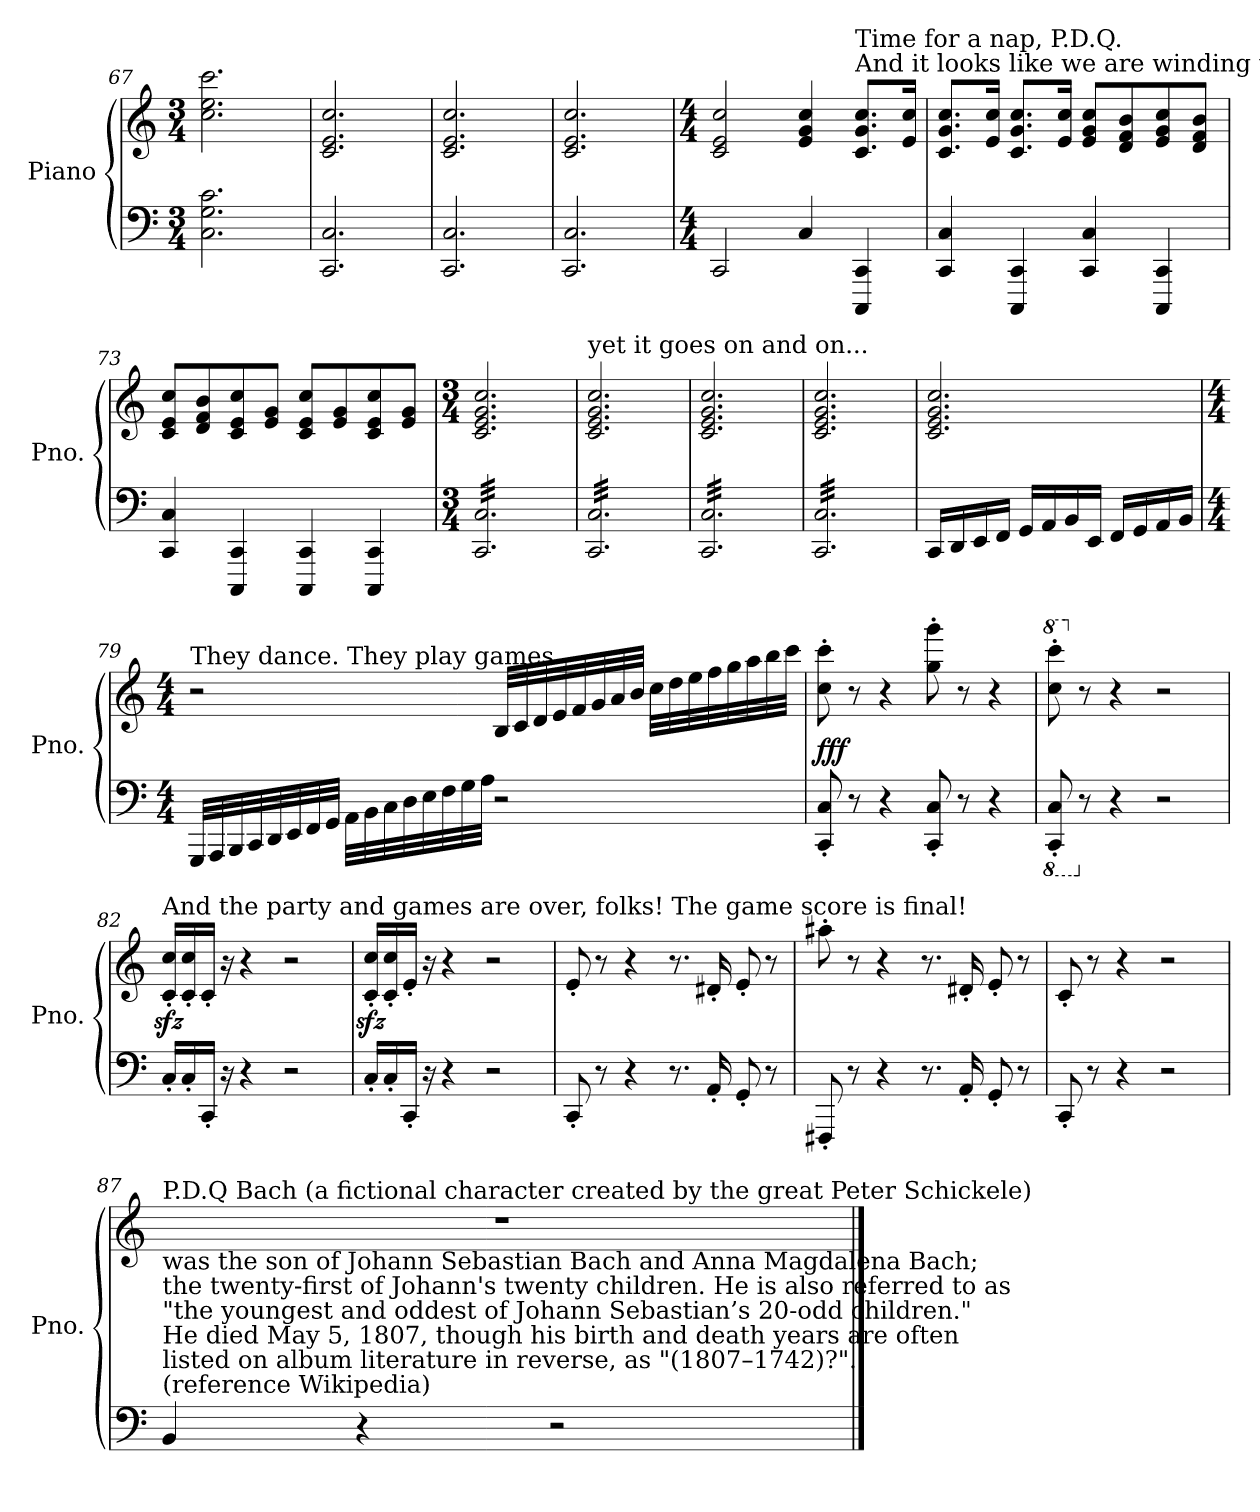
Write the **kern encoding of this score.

**kern	**kern	**dynam
*part1	*part1	*part1
*staff2	*staff1	*staff1/2
*I"Piano	*	*
*I'Pno.	*	*
*clefF4	*clefG2	*
*k[]	*k[]	*
*M3/4	*M3/4	*
=67	=67	=67
2.C\ 2.G\ 2.c\	2.cc\ 2.ee\ 2.ccc\	.
=68	=68	=68
*	*MM125	*
2.CC/ 2.C/	2.c/ 2.e/ 2.cc/	.
=69	=69	=69
*	*MM140	*
2.CC/ 2.C/	2.c/ 2.e/ 2.cc/	.
!!LO:LB:g=z
=70	=70	=70
*	*MM150	*
2.CC/ 2.C/	2.c/ 2.e/ 2.cc/	.
=71	=71	=71
*M4/4	*M4/4	*
*	*MM160	*
2CC/	2c/ 2e/ 2cc/	.
4C/	4e/ 4g/ 4cc/	.
!	!LO:TX:a:t=And it looks like we are winding up for the finish, folks.	!
!	!LO:TX:a:t=Time for a nap, P.D.Q.	!
4CCC/ 4CC/	8.c/ 8.g/ 8.cc/L	.
.	16e/ 16cc/Jk	.
=72	=72	=72
*	*MM170	*
4CC/ 4C/	8.c/ 8.g/ 8.cc/L	.
.	16e/ 16cc/Jk	.
4CCC/ 4CC/	8.c/ 8.g/ 8.cc/L	.
.	16e/ 16cc/Jk	.
4CC/ 4C/	8e/ 8g/ 8cc/L	.
.	8d/ 8f/ 8b/	.
4CCC/ 4CC/	8e/ 8g/ 8cc/	.
.	8d/ 8f/ 8b/J	.
=73	=73	=73
4CC/ 4C/	8c/ 8e/ 8cc/L	.
.	8d/ 8f/ 8b/	.
*	*MM180	*
4CCC/ 4CC/	8c/ 8e/ 8cc/	.
.	8e/ 8g/J	.
4CCC/ 4CC/	8c/ 8e/ 8cc/L	.
.	8e/ 8g/	.
4CCC/ 4CC/	8c/ 8e/ 8cc/	.
.	8e/ 8g/J	.
=74	=74	=74
*M3/4	*M3/4	*
*tremolo	*	*
32CC/ 32C/LLL	2.c/ 2.e/ 2.g/ 2.cc/	.
32CC/ 32C/	.	.
32CC/ 32C/	.	.
32CC/ 32C/	.	.
32CC/ 32C/	.	.
32CC/ 32C/	.	.
32CC/ 32C/	.	.
32CC/ 32C/	.	.
32CC/ 32C/	.	.
32CC/ 32C/	.	.
32CC/ 32C/	.	.
32CC/ 32C/	.	.
32CC/ 32C/	.	.
32CC/ 32C/	.	.
32CC/ 32C/	.	.
32CC/ 32C/	.	.
32CC/ 32C/	.	.
32CC/ 32C/	.	.
32CC/ 32C/	.	.
32CC/ 32C/	.	.
32CC/ 32C/	.	.
32CC/ 32C/	.	.
32CC/ 32C/	.	.
32CC/ 32C/JJJ	.	.
=75	=75	=75
!	!LO:TX:a:t=yet it goes on and on...	!
32CC/ 32C/LLL	2.c/ 2.e/ 2.g/ 2.cc/	.
32CC/ 32C/	.	.
32CC/ 32C/	.	.
32CC/ 32C/	.	.
32CC/ 32C/	.	.
32CC/ 32C/	.	.
32CC/ 32C/	.	.
32CC/ 32C/	.	.
32CC/ 32C/	.	.
32CC/ 32C/	.	.
32CC/ 32C/	.	.
32CC/ 32C/	.	.
32CC/ 32C/	.	.
32CC/ 32C/	.	.
32CC/ 32C/	.	.
32CC/ 32C/	.	.
32CC/ 32C/	.	.
32CC/ 32C/	.	.
32CC/ 32C/	.	.
32CC/ 32C/	.	.
32CC/ 32C/	.	.
32CC/ 32C/	.	.
32CC/ 32C/	.	.
32CC/ 32C/JJJ	.	.
=76	=76	=76
32CC/ 32C/LLL	2.c/ 2.e/ 2.g/ 2.cc/	.
32CC/ 32C/	.	.
32CC/ 32C/	.	.
32CC/ 32C/	.	.
32CC/ 32C/	.	.
32CC/ 32C/	.	.
32CC/ 32C/	.	.
32CC/ 32C/	.	.
32CC/ 32C/	.	.
32CC/ 32C/	.	.
32CC/ 32C/	.	.
32CC/ 32C/	.	.
32CC/ 32C/	.	.
32CC/ 32C/	.	.
32CC/ 32C/	.	.
32CC/ 32C/	.	.
32CC/ 32C/	.	.
32CC/ 32C/	.	.
32CC/ 32C/	.	.
32CC/ 32C/	.	.
32CC/ 32C/	.	.
32CC/ 32C/	.	.
32CC/ 32C/	.	.
32CC/ 32C/JJJ	.	.
=77	=77	=77
32CC/ 32C/LLL	2.c/ 2.e/ 2.g/ 2.cc/	.
32CC/ 32C/	.	.
32CC/ 32C/	.	.
32CC/ 32C/	.	.
32CC/ 32C/	.	.
32CC/ 32C/	.	.
32CC/ 32C/	.	.
32CC/ 32C/	.	.
32CC/ 32C/	.	.
32CC/ 32C/	.	.
32CC/ 32C/	.	.
32CC/ 32C/	.	.
32CC/ 32C/	.	.
32CC/ 32C/	.	.
32CC/ 32C/	.	.
32CC/ 32C/	.	.
32CC/ 32C/	.	.
32CC/ 32C/	.	.
32CC/ 32C/	.	.
32CC/ 32C/	.	.
32CC/ 32C/	.	.
32CC/ 32C/	.	.
32CC/ 32C/	.	.
32CC/ 32C/JJJ	.	.
*Xtremolo	*	*
!!LO:LB:g=z
=78	=78	=78
16CC/LL	2.c/ 2.e/ 2.g/ 2.cc/	.
16DD/	.	.
16EE/	.	.
16FF/JJ	.	.
16GG/LL	.	.
16AA/	.	.
16BB/	.	.
16EE/JJ	.	.
16FF/LL	.	.
16GG/	.	.
16AA/	.	.
16BB/JJ	.	.
=79	=79	=79
*M4/4	*M4/4	*
!	!LO:TX:a:t=They dance. They play games	!
32GGG/LLL	2r	.
32AAA/	.	.
32BBB/	.	.
32CC/	.	.
32DD/	.	.
32EE/	.	.
32FF/	.	.
32GG/JJJ	.	.
32AA\LLL	.	.
32BB\	.	.
32C\	.	.
32D\	.	.
32E\	.	.
32F\	.	.
32G\	.	.
32A\JJJ	.	.
2r	32B/LLL	.
.	32c/	.
.	32d/	.
.	32e/	.
.	32f/	.
.	32g/	.
.	32a/	.
.	32b/JJJ	.
.	32cc\LLL	.
.	32dd\	.
.	32ee\	.
.	32ff\	.
.	32gg\	.
.	32aa\	.
.	32bb\	.
.	32ccc\JJJ	.
!!LO:LB:g=z
=80	=80	=80
!	!	!LO:DY:a=2
8CC/' 8C/'	8cc\' 8ccc\'	fff
8r	8r	.
4r	4r	.
8CC/' 8C/'	8gg\' 8ggg\'	.
8r	8r	.
4r	4r	.
=81	=81	=81
*8ba	*	*
*	*8va	*
8CCC/' 8CC/'	8ccc\' 8cccc\'	.
*X8ba	*	*
*	*X8va	*
8r	8r	.
4r	4r	.
2r	2r	.
=82	=82	=82
!	!LO:TX:a:t=And the party and games are over, folks! The game score is final!	!
16C'/LL	16c/zz<' 16cc/zz<'LL	.
16C'/	16c/' 16cc/'	.
16CC'/JJ	16c'/JJ	.
16r	16r	.
4r	4r	.
2r	2r	.
=83	=83	=83
16C'/LL	16c/zz<' 16cc/zz<'LL	.
16C'/	16c/' 16cc/'	.
16CC'/JJ	16e'/JJ	.
16r	16r	.
4r	4r	.
2r	2r	.
=84	=84	=84
8CC'/	8e'/	.
8r	8r	.
4r	4r	.
8.r	8.r	.
16AA'/	16d#X'/	.
8GG'/	8e'/	.
8r	8r	.
=85	=85	=85
8FFF#X'/	8aa#X'\	.
8r	8r	.
4r	4r	.
8.r	8.r	.
16AA'/	16d#X'/	.
8GG'/	8e'/	.
8r	8r	.
!!LO:LB:g=z
=86	=86	=86
8CC'/	8c'/	.
8r	8r	.
4r	4r	.
2r	2r	.
=87	=87	=87
!	!LO:TX:a:t=P.D.Q Bach (a fictional character created by the great Peter Schickele)	!
!	!LO:TX:b:t=was the son of Johann Sebastian Bach and Anna Magdalena Bach;	!
!	!LO:TX:b:t=the twenty-first of Johann's twenty children. He is also referred to as	!
!	!LO:TX:b:t="the youngest and oddest of Johann Sebastian’s 20-odd children."	!
!	!LO:TX:b:t=He died May 5, 1807, though his birth and death years are often	!
!	!LO:TX:b:t=listed on album literature in reverse, as "(1807–1742)?".	!
!	!LO:TX:b:t=(reference Wikipedia)	!
4BB/	1r	.
4r	.	.
2r	.	.
==	==	==
*-	*-	*-
